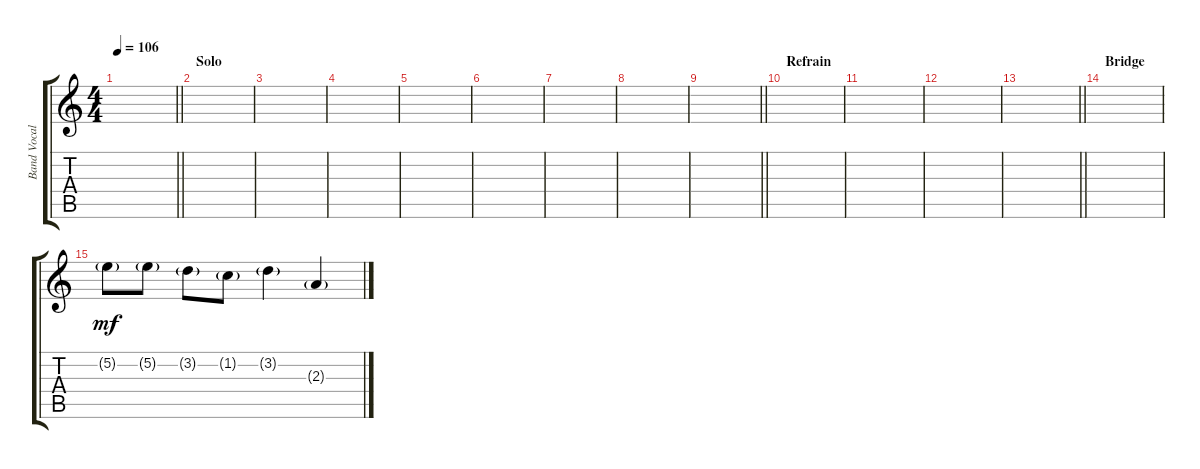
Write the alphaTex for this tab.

\track ("Band Vocals" "Band Vocal") {mute instrument acousticguitarsteel}
\staff {score tabs}
\tuning (E4 B3 G3 D3 A2 E2) {hide}
\ts (4 4)
\tempo 106
\clef g2
\barLineRight lightlight
\ks c
|
\section ("" "Solo")
|
|
|
|
|
|
|
\barLineRight lightlight
|
\section ("" "Refrain")
|
|
|
\barLineRight lightlight
|
\section ("" "Bridge")
|
5.2{g}.8{dy mf} 5.2{g}.8 3.2{g}.8 1.2{g}.8 3.2{g}.4 2.3{g}.4
